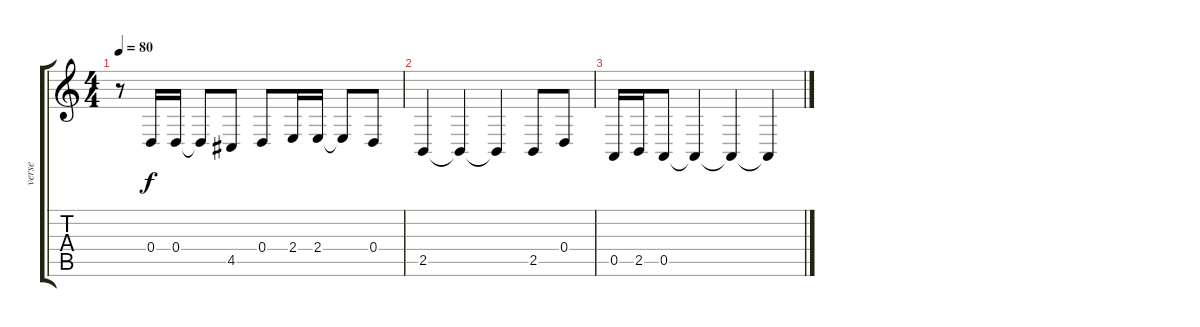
\track ("verse" "verse") {instrument electricgrandpiano}
\staff {score tabs}
\tuning (E4 B3 G3 D3 A2 E2) {hide}
\ts (4 4)
\tempo 80
\clef g2
\ks c
r.8{dy f} 0.4.16 0.4.16 0.4{t}.8 4.5.8 0.4.8 2.4.16 2.4.16 2.4{t}.8 0.4.8 |
2.5.4 2.5{t}.4 2.5{t}.4 2.5.8 0.4.8 |
0.5.16 2.5.16 0.5.8 0.5{t}.4 0.5{t}.4 0.5{t}.4
